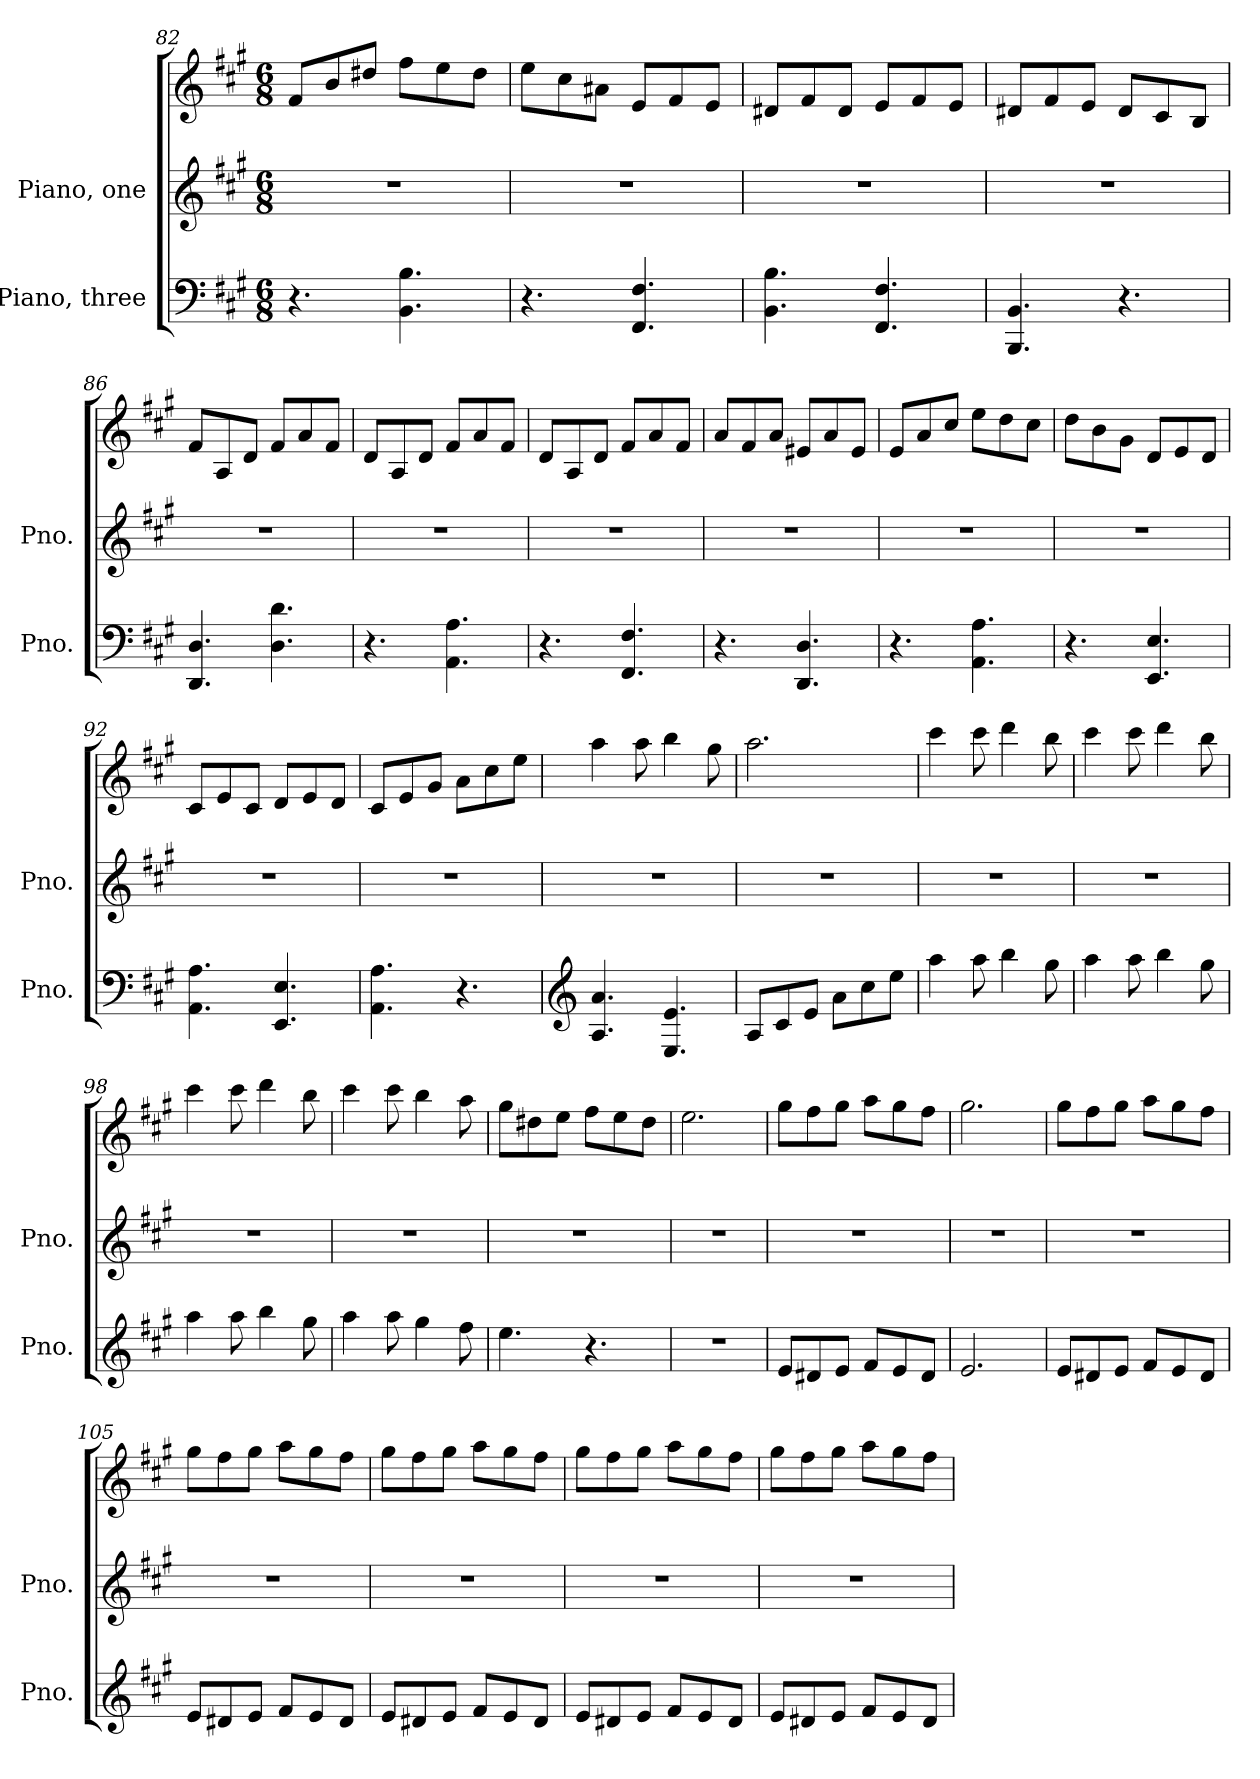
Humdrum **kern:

**kern	**kern	**kern
*part2	*part1	*part1
*staff3	*staff2	*staff1
*I"Piano, three	*I"Piano, one	*
*I'Pno.	*I'Pno.	*
*clefF4	*clefG2	*clefG2
*k[f#c#g#]	*k[f#c#g#]	*k[f#c#g#]
*M6/8	*M6/8	*M6/8
=82	=82	=82
4.r	2.r	8f#/L
.	.	8b/
.	.	8dd#X/J
4.BB\ 4.B\	.	8ff#\L
.	.	8ee\
.	.	8dd#\J
=83	=83	=83
4.r	2.r	8ee\L
.	.	8cc#\
.	.	8a#X\J
4.FF#/ 4.F#/	.	8e/L
.	.	8f#/
.	.	8e/J
=84	=84	=84
4.BB\ 4.B\	2.r	8d#X/L
.	.	8f#/
.	.	8d#/J
4.FF#/ 4.F#/	.	8e/L
.	.	8f#/
.	.	8e/J
=85	=85	=85
4.BBB/ 4.BB/	2.r	8d#X/L
.	.	8f#/
.	.	8e/J
4.r	.	8d#/L
.	.	8c#/
.	.	8B/J
!!LO:LB:g=z
=86	=86	=86
4.DD/ 4.D/	2.r	8f#/L
.	.	8A/
.	.	8d/J
4.D\ 4.d\	.	8f#/L
.	.	8a/
.	.	8f#/J
=87	=87	=87
4.r	2.r	8d/L
.	.	8A/
.	.	8d/J
4.AA\ 4.A\	.	8f#/L
.	.	8a/
.	.	8f#/J
=88	=88	=88
4.r	2.r	8d/L
.	.	8A/
.	.	8d/J
4.FF#/ 4.F#/	.	8f#/L
.	.	8a/
.	.	8f#/J
=89	=89	=89
4.r	2.r	8a/L
.	.	8f#/
.	.	8a/J
4.DD/ 4.D/	.	8e#X/L
.	.	8a/
.	.	8e#/J
=90	=90	=90
4.r	2.r	8e/L
.	.	8a/
.	.	8cc#/J
4.AA\ 4.A\	.	8ee\L
.	.	8dd\
.	.	8cc#\J
=91	=91	=91
4.r	2.r	8dd\L
.	.	8b\
.	.	8g#\J
4.EE/ 4.E/	.	8d/L
.	.	8e/
.	.	8d/J
!!LO:LB:g=z
=92	=92	=92
4.AA\ 4.A\	2.r	8c#/L
.	.	8e/
.	.	8c#/J
4.EE/ 4.E/	.	8d/L
.	.	8e/
.	.	8d/J
=93	=93	=93
4.AA\ 4.A\	2.r	8c#/L
.	.	8e/
.	.	8g#/J
4.r	.	8a\L
.	.	8cc#\
.	.	8ee\J
=94	=94	=94
*clefG2	*	*
4.A/ 4.a/	2.r	4aa\
.	.	8aa\
4.E/ 4.e/	.	4bb\
.	.	8gg#\
=95	=95	=95
8A/L	2.r	2.aa\
8c#/	.	.
8e/J	.	.
8a\L	.	.
8cc#\	.	.
8ee\J	.	.
=96	=96	=96
4aa\	2.r	4ccc#\
8aa\	.	8ccc#\
4bb\	.	4ddd\
8gg#\	.	8bb\
=97	=97	=97
4aa\	2.r	4ccc#\
8aa\	.	8ccc#\
4bb\	.	4ddd\
8gg#\	.	8bb\
!!LO:PB:g=z
=98	=98	=98
4aa\	2.r	4ccc#\
8aa\	.	8ccc#\
4bb\	.	4ddd\
8gg#\	.	8bb\
=99	=99	=99
4aa\	2.r	4ccc#\
8aa\	.	8ccc#\
4gg#\	.	4bb\
8ff#\	.	8aa\
=100	=100	=100
4.ee\	2.r	8gg#\L
.	.	8dd#X\
.	.	8ee\J
4.r	.	8ff#\L
.	.	8ee\
.	.	8dd#\J
=101	=101	=101
2.r	2.r	2.ee\
=102	=102	=102
8e/L	2.r	8gg#\L
8d#X/	.	8ff#\
8e/J	.	8gg#\J
8f#/L	.	8aa\L
8e/	.	8gg#\
8d#/J	.	8ff#\J
=103	=103	=103
2.e/	2.r	2.gg#\
=104	=104	=104
8e/L	2.r	8gg#\L
8d#X/	.	8ff#\
8e/J	.	8gg#\J
8f#/L	.	8aa\L
8e/	.	8gg#\
8d#/J	.	8ff#\J
!!LO:LB:g=z
=105	=105	=105
8e/L	2.r	8gg#\L
8d#X/	.	8ff#\
8e/J	.	8gg#\J
8f#/L	.	8aa\L
8e/	.	8gg#\
8d#/J	.	8ff#\J
=106	=106	=106
8e/L	2.r	8gg#\L
8d#X/	.	8ff#\
8e/J	.	8gg#\J
8f#/L	.	8aa\L
8e/	.	8gg#\
8d#/J	.	8ff#\J
=107	=107	=107
8e/L	2.r	8gg#\L
8d#X/	.	8ff#\
8e/J	.	8gg#\J
8f#/L	.	8aa\L
8e/	.	8gg#\
8d#/J	.	8ff#\J
=108	=108	=108
8e/L	2.r	8gg#\L
8d#X/	.	8ff#\
8e/J	.	8gg#\J
8f#/L	.	8aa\L
8e/	.	8gg#\
8d#/J	.	8ff#\J
=	=	=
*-	*-	*-
